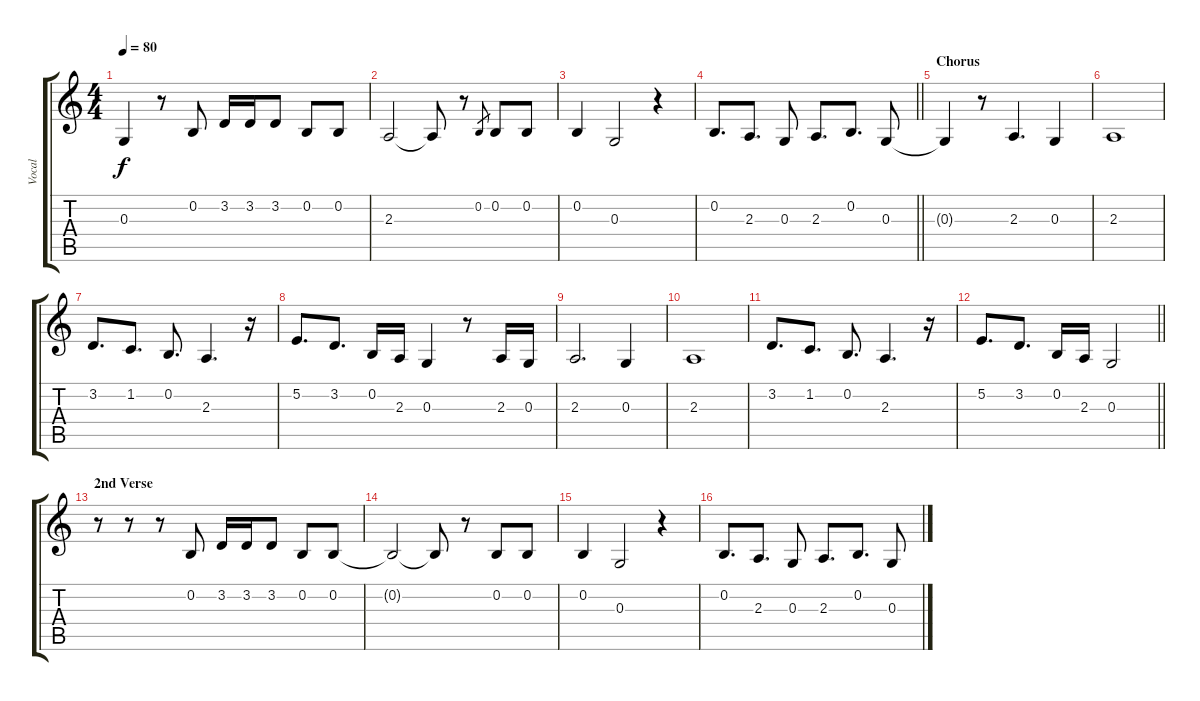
\track ("Vocal" "Vocal") {instrument clarinet}
\staff {score tabs}
\tuning (E4 B3 G3 D3 A2 E2) {hide}
\ts (4 4)
\tempo 80
\clef g2
\ks c
0.3{t}.4{dy f} r.8 0.2.8 3.2.16 3.2.16 3.2.8 0.2.8 0.2.8 |
2.3.2 2.3{t}.8 r.8 0.2.8{gr} 0.2.8 0.2.8 |
0.2.4 0.3.2 r.4 |
\barLineRight lightlight
0.2.8{d} 2.3.8{d} 0.3.8 2.3.8{d} 0.2.8{d} 0.3.8 |
\section ("" "Chorus")
0.3{t}.4 r.8 2.3.4{d} 0.3.4 |
2.3.1 |
3.2.8{d} 1.2.8{d} 0.2.8{d} 2.3.4{d} r.16 |
5.2.8{d} 3.2.8{d} 0.2.16 2.3.16 0.3.4 r.8 2.3.16 0.3.16 |
2.3.2{d} 0.3.4 |
2.3.1 |
3.2.8{d} 1.2.8{d} 0.2.8{d} 2.3.4{d} r.16 |
\barLineRight lightlight
5.2.8{d} 3.2.8{d} 0.2.16 2.3.16 0.3.2 |
\section ("" "2nd Verse")
r.8 r.8 r.8 0.2.8 3.2.16 3.2.16 3.2.8 0.2.8 0.2.8 |
0.2{t}.2 0.2{t}.8 r.8 0.2.8 0.2.8 |
0.2.4 0.3.2 r.4 |
0.2.8{d} 2.3.8{d} 0.3.8 2.3.8{d} 0.2.8{d} 0.3.8
